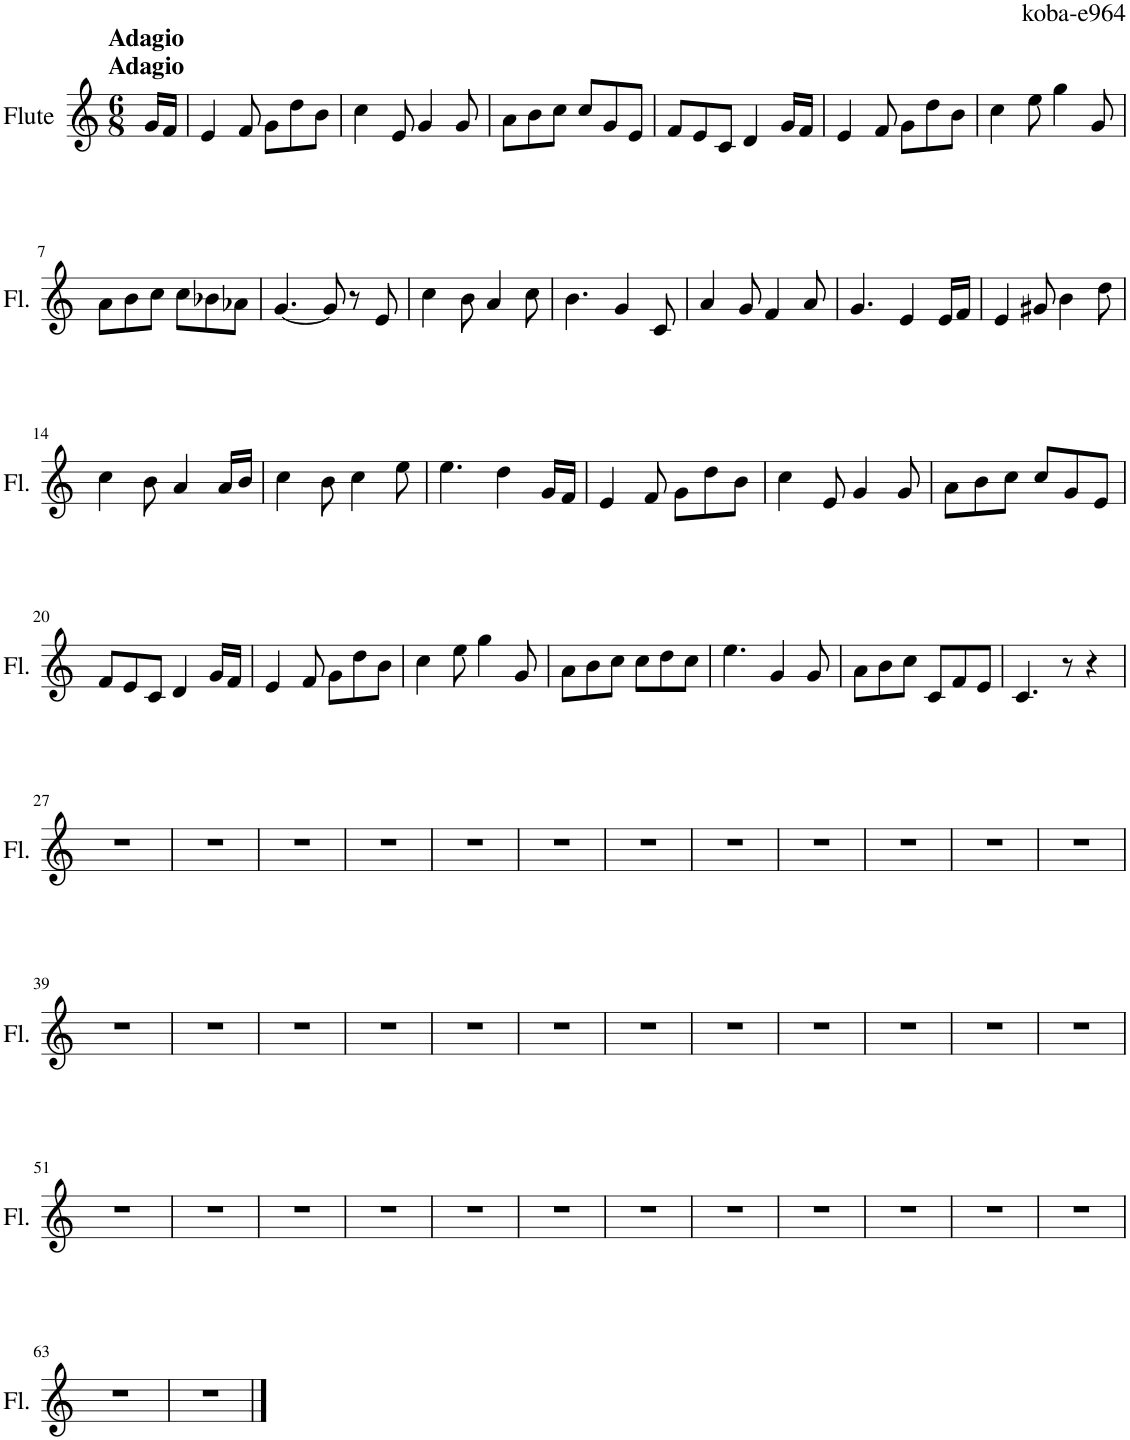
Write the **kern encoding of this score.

**kern
*part1
*staff1
*I"Flute
*I'Fl.
*clefG2
*k[]
*M6/8
=
!LO:TX:a:B:t=Adagio
!LO:TX:a:B:t=Adagio
16g/LL
16f/JJ
=1
4e/
8f/
8g\L
8dd\
8b\J
=2
4cc\
8e/
4g/
8g/
=3
8a\L
8b\
8cc\J
8cc/L
8g/
8e/J
=4
8f/L
8e/
8c/J
4d/
16g/LL
16f/JJ
=5
4e/
8f/
8g\L
8dd\
8b\J
=6
4cc\
8ee\
4gg\
8g/
!!LO:LB:g=z
=7
8a\L
8b\
8cc\J
8cc\L
8b-X\
8a-X\J
=8
[4.g/
8g/]
8r
8e/
=9
4cc\
8b\
4a/
8cc\
=10
4.b\
4g/
8c/
=11
4a/
8g/
4f/
8a/
=12
4.g/
4e/
16e/LL
16f/JJ
=13
4e/
8g#X/
4b\
8dd\
!!LO:LB:g=z
=14
4cc\
8b\
4a/
16a/LL
16b/JJ
=15
4cc\
8b\
4cc\
8ee\
=16
4.ee\
4dd\
16g/LL
16f/JJ
=17
4e/
8f/
8g\L
8dd\
8b\J
=18
4cc\
8e/
4g/
8g/
=19
8a\L
8b\
8cc\J
8cc/L
8g/
8e/J
!!LO:LB:g=z
=20
8f/L
8e/
8c/J
4d/
16g/LL
16f/JJ
=21
4e/
8f/
8g\L
8dd\
8b\J
=22
4cc\
8ee\
4gg\
8g/
=23
8a\L
8b\
8cc\J
8cc\L
8dd\
8cc\J
=24
4.ee\
4g/
8g/
=25
8a\L
8b\
8cc\J
8c/L
8f/
8e/J
=26
4.c/
8r
4r
!!LO:LB:g=z
=27
2.r
=28
2.r
=29
2.r
=30
2.r
=31
2.r
=32
2.r
=33
2.r
=34
2.r
=35
2.r
=36
2.r
=37
2.r
=38
2.r
!!LO:LB:g=z
=39
2.r
=40
2.r
=41
2.r
=42
2.r
=43
2.r
=44
2.r
=45
2.r
=46
2.r
=47
2.r
=48
2.r
=49
2.r
=50
2.r
!!LO:LB:g=z
=51
2.r
=52
2.r
=53
2.r
=54
2.r
=55
2.r
=56
2.r
=57
2.r
=58
2.r
=59
2.r
=60
2.r
=61
2.r
=62
2.r
!!LO:LB:g=z
=63
2.r
=64
2.r
==
*-
